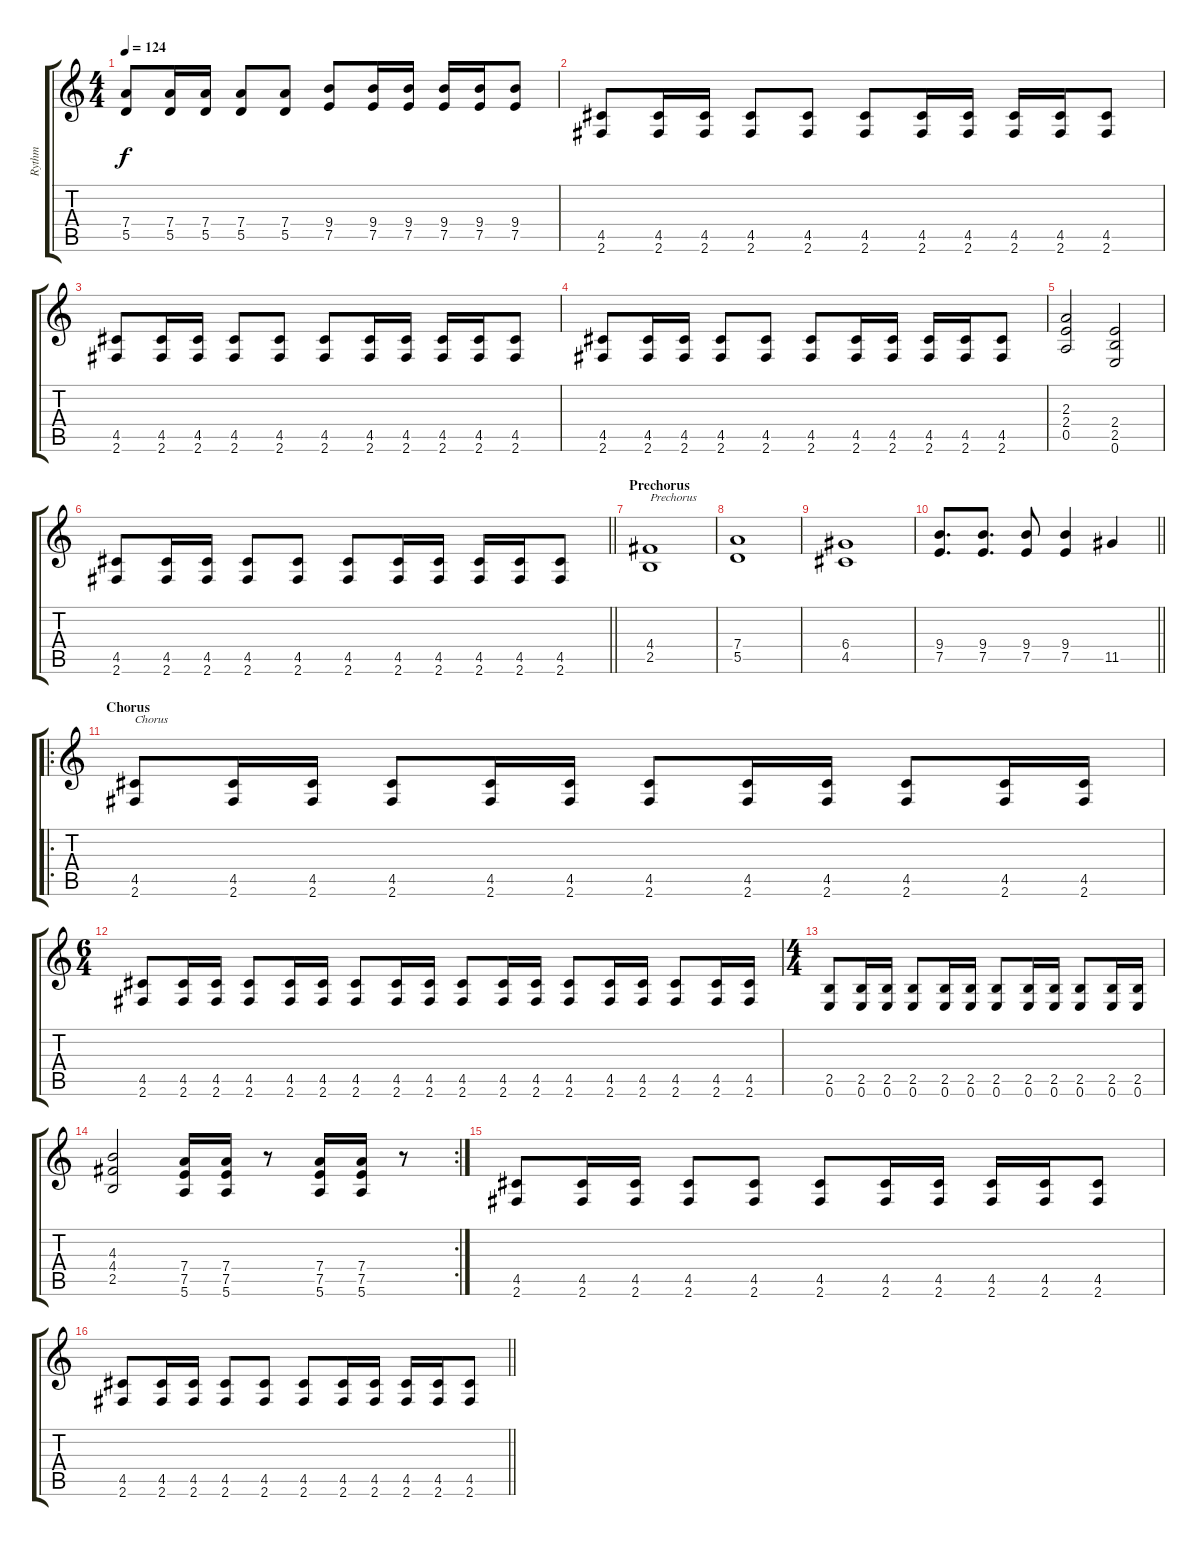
\track ("Rythm" "Rythm") {instrument distortionguitar}
\staff {score tabs}
\tuning (E4 B3 G3 D3 A2 E2) {hide}
\ts (4 4)
\tempo 124
\clef g2
\ks c
(7.4 5.5).8{dy f} (7.4 5.5).16 (7.4 5.5).16 (7.4 5.5).8 (7.4 5.5).8 (9.4 7.5).8 (9.4 7.5).16 (9.4 7.5).16 (9.4 7.5).16 (9.4 7.5).16 (9.4 7.5).8 |
(4.5 2.6).8 (4.5 2.6).16 (4.5 2.6).16 (4.5 2.6).8 (4.5 2.6).8 (4.5 2.6).8 (4.5 2.6).16 (4.5 2.6).16 (4.5 2.6).16 (4.5 2.6).16 (4.5 2.6).8 |
(4.5 2.6).8 (4.5 2.6).16 (4.5 2.6).16 (4.5 2.6).8 (4.5 2.6).8 (4.5 2.6).8 (4.5 2.6).16 (4.5 2.6).16 (4.5 2.6).16 (4.5 2.6).16 (4.5 2.6).8 |
(4.5 2.6).8 (4.5 2.6).16 (4.5 2.6).16 (4.5 2.6).8 (4.5 2.6).8 (4.5 2.6).8 (4.5 2.6).16 (4.5 2.6).16 (4.5 2.6).16 (4.5 2.6).16 (4.5 2.6).8 |
(2.3 2.4 0.5).2 (2.4 2.5 0.6).2 |
\barLineRight lightlight
(4.5 2.6).8 (4.5 2.6).16 (4.5 2.6).16 (4.5 2.6).8 (4.5 2.6).8 (4.5 2.6).8 (4.5 2.6).16 (4.5 2.6).16 (4.5 2.6).16 (4.5 2.6).16 (4.5 2.6).8 |
\section ("" "Prechorus")
(4.4 2.5).1{txt "Prechorus"} |
(7.4 5.5).1 |
(6.4 4.5).1 |
\barLineRight lightlight
(9.4 7.5).8{d} (9.4 7.5).8{d} (9.4 7.5).8 (9.4 7.5).4 11.5.4 |
\ro
\section ("" "Chorus")
(4.5 2.6).8{txt "Chorus"} (4.5 2.6).16 (4.5 2.6).16 (4.5 2.6).8 (4.5 2.6).16 (4.5 2.6).16 (4.5 2.6).8 (4.5 2.6).16 (4.5 2.6).16 (4.5 2.6).8 (4.5 2.6).16 (4.5 2.6).16 |
\ts (6 4)
(4.5 2.6).8 (4.5 2.6).16 (4.5 2.6).16 (4.5 2.6).8 (4.5 2.6).16 (4.5 2.6).16 (4.5 2.6).8 (4.5 2.6).16 (4.5 2.6).16 (4.5 2.6).8 (4.5 2.6).16 (4.5 2.6).16 (4.5 2.6).8 (4.5 2.6).16 (4.5 2.6).16 (4.5 2.6).8 (4.5 2.6).16 (4.5 2.6).16 |
\ts (4 4)
(2.5 0.6).8 (2.5 0.6).16 (2.5 0.6).16 (2.5 0.6).8 (2.5 0.6).16 (2.5 0.6).16 (2.5 0.6).8 (2.5 0.6).16 (2.5 0.6).16 (2.5 0.6).8 (2.5 0.6).16 (2.5 0.6).16 |
\rc 2
(4.3 4.4 2.5).2 (7.4 7.5 5.6).16 (7.4 7.5 5.6).16 r.8 (7.4 7.5 5.6).16 (7.4 7.5 5.6).16 r.8 |
(4.5 2.6).8 (4.5 2.6).16 (4.5 2.6).16 (4.5 2.6).8 (4.5 2.6).8 (4.5 2.6).8 (4.5 2.6).16 (4.5 2.6).16 (4.5 2.6).16 (4.5 2.6).16 (4.5 2.6).8 |
\barLineRight lightlight
(4.5 2.6).8 (4.5 2.6).16 (4.5 2.6).16 (4.5 2.6).8 (4.5 2.6).8 (4.5 2.6).8 (4.5 2.6).16 (4.5 2.6).16 (4.5 2.6).16 (4.5 2.6).16 (4.5 2.6).8
